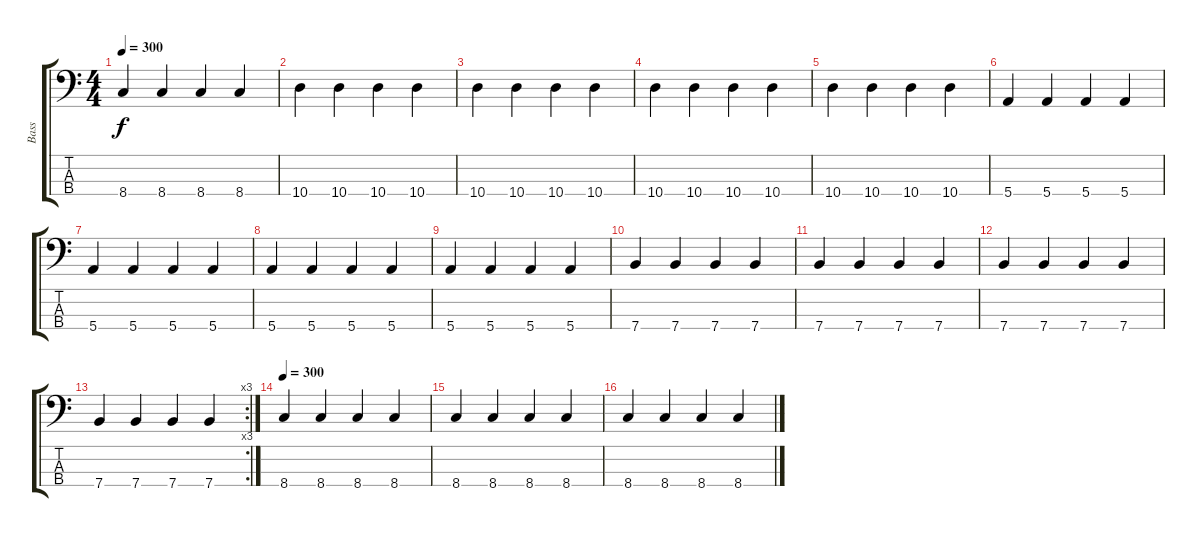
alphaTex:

\track ("Bass" "Bass") {instrument electricbassfinger}
\staff {score tabs}
\tuning (G2 D2 A1 E1) {hide}
\ts (4 4)
\tempo 300
\clef f4
\ks c
8.4.4{dy f} 8.4.4 8.4.4 8.4.4 |
10.4.4 10.4.4 10.4.4 10.4.4 |
10.4.4 10.4.4 10.4.4 10.4.4 |
10.4.4 10.4.4 10.4.4 10.4.4 |
10.4.4 10.4.4 10.4.4 10.4.4 |
5.4.4 5.4.4 5.4.4 5.4.4 |
5.4.4 5.4.4 5.4.4 5.4.4 |
5.4.4 5.4.4 5.4.4 5.4.4 |
5.4.4 5.4.4 5.4.4 5.4.4 |
7.4.4 7.4.4 7.4.4 7.4.4 |
7.4.4 7.4.4 7.4.4 7.4.4 |
7.4.4 7.4.4 7.4.4 7.4.4 |
\rc 3
7.4.4 7.4.4 7.4.4 7.4.4 |
\tempo 300
8.4.4 8.4.4 8.4.4 8.4.4 |
8.4.4 8.4.4 8.4.4 8.4.4 |
8.4.4 8.4.4 8.4.4 8.4.4
